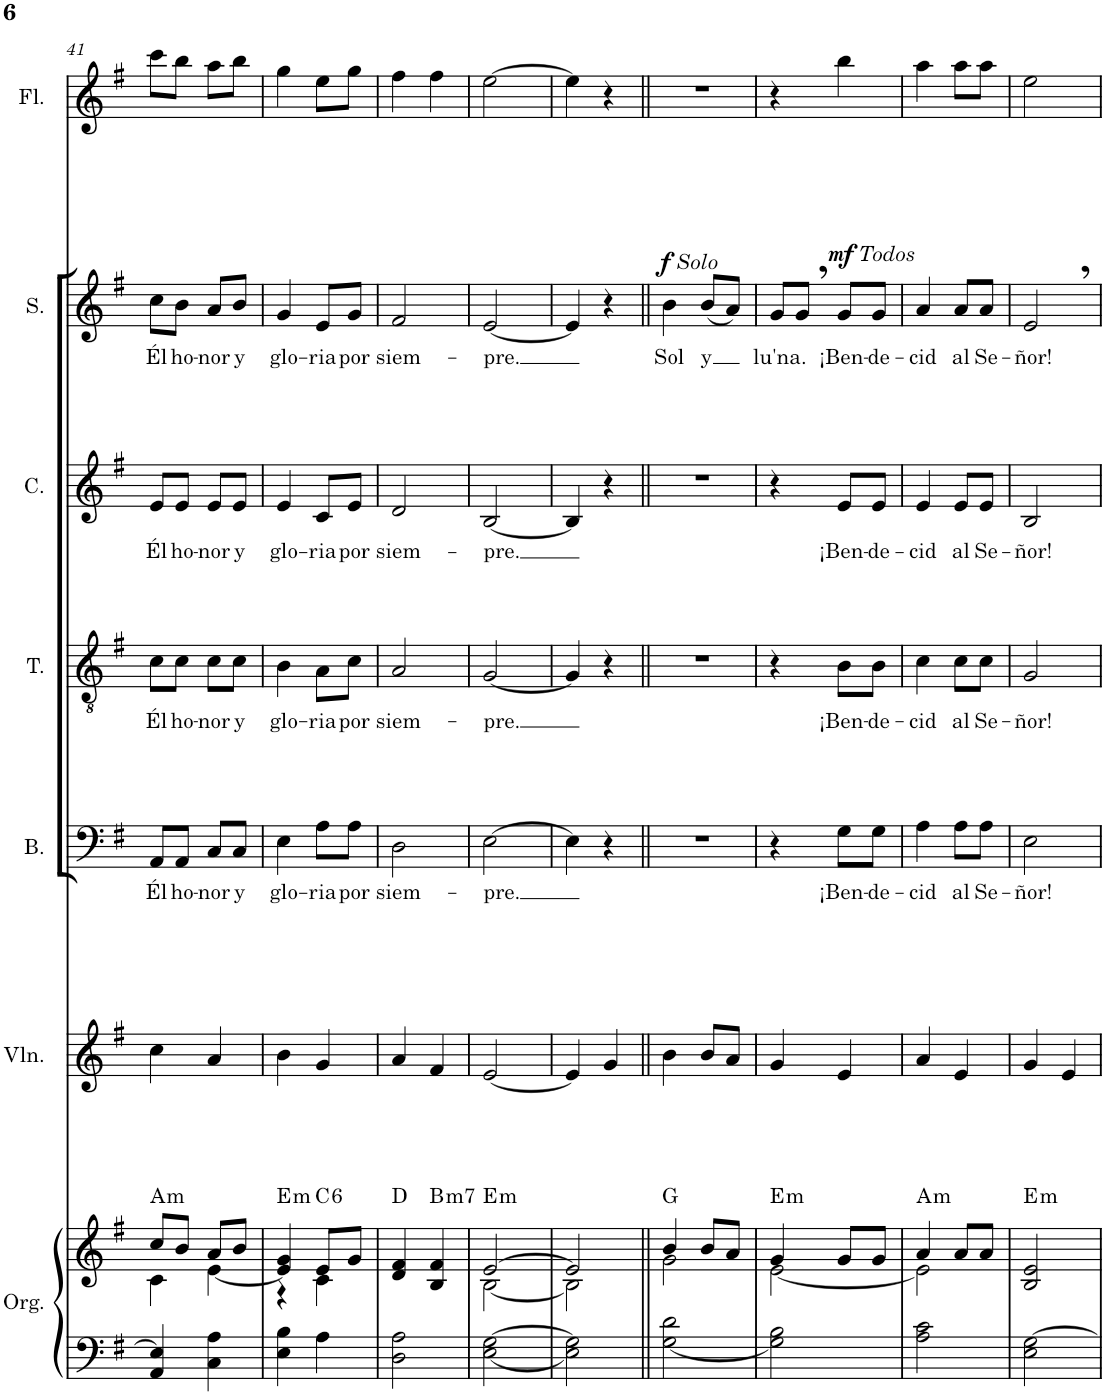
**kern	**kern	**harte	**kern	**kern	**text	**kern	**text	**kern	**text	**kern	**text	**dynam	**kern
*part7	*part7	*part7	*part6	*part5	*part5	*part4	*part4	*part3	*part3	*part2	*part2	*part2	*part1
*staff8	*staff7	*	*staff6	*staff5	*staff5	*staff4	*staff4	*staff3	*staff3	*staff2	*staff2	*staff2	*staff1
*I"Órgano	*	*	*I"Violín	*I"Bajo	*	*I"Tenor	*	*I"Contralto	*	*I"Soprano	*	*	*I"Flauta
*	*	*	*I'Vln.	*I'B.	*	*I'T.	*	*I'C.	*	*I'S.	*	*	*I'Fl.
!!LO:PB:g=z
*clefF4	*clefG2	*	*clefG2	*clefF4	*	*clefGv2	*	*clefG2	*	*clefG2	*	*	*clefG2
*k[f#]	*k[f#]	*	*k[f#]	*k[f#]	*	*k[f#]	*	*k[f#]	*	*k[f#]	*	*	*k[f#]
*M2/4	*M2/4	*	*M2/4	*M2/4	*	*M2/4	*	*M2/4	*	*M2/4	*	*	*M2/4
=41	=41	=41	=41	=41	=41	=41	=41	=41	=41	=41	=41	=41	=41
*	*^	*	*	*	*	*	*	*	*	*	*	*	*
!	!	!	!LO:H:kt=m	!	!	!LO:LY:b	!	!LO:LY:b	!	!LO:LY:b	!	!LO:LY:b	!	!
4AA/ 4E/]	8cc/L	4c\	A:min	4cc\	8AA/L	Él	8c\L	Él	8e/L	Él	8cc\L	Él	.	8ccc\L
!	!	!	!	!	!	!LO:LY:b	!	!LO:LY:b	!	!LO:LY:b	!	!LO:LY:b	!	!
.	8b/J	.	.	.	8AA/J	ho-	8c\J	ho-	8e/J	ho-	8b\J	ho-	.	8bb\J
!	!	!	!	!	!	!LO:LY:b	!	!LO:LY:b	!	!LO:LY:b	!	!LO:LY:b	!	!
4C\ 4A\	8a/L	[4e\	.	4a/	8C/L	-nor	8c\L	-nor	8e/L	-nor	8a/L	-nor	.	8aa\L
!	!	!	!	!	!	!LO:LY:b	!	!LO:LY:b	!	!LO:LY:b	!	!LO:LY:b	!	!
.	8b/J	.	.	.	8C/J	y	8c\J	y	8e/J	y	8b/J	y	.	8bb\J
=42	=42	=42	=42	=42	=42	=42	=42	=42	=42	=42	=42	=42	=42	=42
!	!	!	!LO:H:kt=m	!	!	!LO:LY:b	!	!LO:LY:b	!	!LO:LY:b	!	!LO:LY:b	!	!
4E\ 4B\	4e/] 4g/	4r	E:min	4b\	4E\	glo-	4B\	glo-	4e/	glo-	4g/	glo-	.	4gg\
!	!	!	!LO:H:kt=6	!	!	!LO:LY:b	!	!LO:LY:b	!	!LO:LY:b	!	!LO:LY:b	!	!
4A\	8e/L	4c\	C:maj6	4g/	8A\L	-ria	8A\L	-ria	8c/L	-ria	8e/L	-ria	.	8ee\L
!	!	!	!	!	!	!LO:LY:b	!	!LO:LY:b	!	!LO:LY:b	!	!LO:LY:b	!	!
.	8g/J	.	.	.	8A\J	por	8c\J	por	8e/J	por	8g/J	por	.	8gg\J
*	*v	*v	*	*	*	*	*	*	*	*	*	*	*	*
=43	=43	=43	=43	=43	=43	=43	=43	=43	=43	=43	=43	=43	=43
!	!	!	!	!	!LO:LY:b	!	!LO:LY:b	!	!LO:LY:b	!	!LO:LY:b	!	!
2D\ 2A\	4d/ 4f#/	D:maj	4a/	2D\	siem-	2A/	siem-	2d/	siem-	2f#/	siem-	.	4ff#\
!	!	!LO:H:kt=m7	!	!	!	!	!	!	!	!	!	!	!
.	4B/ 4f#/	B:min7	4f#/	.	.	.	.	.	.	.	.	.	4ff#\
=44	=44	=44	=44	=44	=44	=44	=44	=44	=44	=44	=44	=44	=44
*	*^	*	*	*	*	*	*	*	*	*	*	*	*
!	!	!	!LO:H:kt=m	!	!	!LO:LY:b	!	!LO:LY:b	!	!LO:LY:b	!	!LO:LY:b	!	!
[2E\ [2G\	[2e/	[2B\	E:min	[2e/	[2E\	-pre.	[2G/	-pre.	[2B/	-pre.	[2e/	-pre.	.	[2ee\
=45	=45	=45	=45	=45	=45	=45	=45	=45	=45	=45	=45	=45	=45	=45
2E\] 2G\]	2e/]	2B\]	.	4e/]	4E\]	.	4G/]	.	4B/]	.	4e/]	.	.	4ee\]
.	.	.	.	4g/	4r	.	4r	.	4r	.	4r	.	.	4r
=46||	=46||	=46||	=46||	=46||	=46||	=46||	=46||	=46||	=46||	=46||	=46||	=46||	=46||	=46||
!	!	!	!	!	!	!	!	!	!	!	!LO:TX:a:i:t=Solo	!	!	!
!	!	!	!	!	!	!	!	!	!	!	!	!LO:LY:b	!LO:DY:a	!
[2G\ 2d\	4b/	2g\	G:maj	4b\	2r	.	2r	.	2r	.	4b\	Sol	f	2r
!	!	!	!	!	!	!	!	!	!	!	!	!LO:LY:b	!	!
.	8b/L	.	.	8b/L	.	.	.	.	.	.	(8b/L	y	.	.
.	8a/J	.	.	8a/J	.	.	.	.	.	.	8a/J)	.	.	.
=47	=47	=47	=47	=47	=47	=47	=47	=47	=47	=47	=47	=47	=47	=47
!	!	!	!LO:H:kt=m	!	!	!	!	!	!	!	!	!LO:LY:b	!	!
2G\] 2B\	4g/	[2e\	E:min	4g/	4r	.	4r	.	4r	.	8g/L	lu'na.	.	4r
.	.	.	.	.	.	.	.	.	.	.	8g,/J	.	.	.
!	!	!	!	!	!	!	!	!	!	!	!LO:TX:a:i:t=Todos	!	!	!
!	!	!	!	!	!	!LO:LY:b	!	!LO:LY:b	!	!LO:LY:b	!	!LO:LY:b	!LO:DY:a	!
.	8g/L	.	.	4e/	8G\L	¡Ben-	8B\L	¡Ben-	8e/L	¡Ben-	8g/L	¡Ben-	mf	4bb\
!	!	!	!	!	!	!LO:LY:b	!	!LO:LY:b	!	!LO:LY:b	!	!LO:LY:b	!	!
.	8g/J	.	.	.	8G\J	-de-	8B\J	-de-	8e/J	-de-	8g/J	-de-	.	.
=48	=48	=48	=48	=48	=48	=48	=48	=48	=48	=48	=48	=48	=48	=48
!	!	!	!LO:H:kt=m	!	!	!LO:LY:b	!	!LO:LY:b	!	!LO:LY:b	!	!LO:LY:b	!	!
2A\ 2c\	4a/	2e\]	A:min	4a/	4A\	-cid	4c\	-cid	4e/	-cid	4a/	-cid	.	4aa\
!	!	!	!	!	!	!LO:LY:b	!	!LO:LY:b	!	!LO:LY:b	!	!LO:LY:b	!	!
.	8a/L	.	.	4e/	8A\L	al	8c\L	al	8e/L	al	8a/L	al	.	8aa\L
!	!	!	!	!	!	!LO:LY:b	!	!LO:LY:b	!	!LO:LY:b	!	!LO:LY:b	!	!
.	8a/J	.	.	.	8A\J	Se-	8c\J	Se-	8e/J	Se-	8a/J	Se-	.	8aa\J
*	*v	*v	*	*	*	*	*	*	*	*	*	*	*	*
=49	=49	=49	=49	=49	=49	=49	=49	=49	=49	=49	=49	=49	=49
!	!	!LO:H:kt=m	!	!	!LO:LY:b	!	!LO:LY:b	!	!LO:LY:b	!	!LO:LY:b	!	!
2E\ [2G\	2B/ 2e/	E:min	4g/	2E\	-ñor!	2G/	-ñor!	2B/	-ñor!	2e,/	-ñor!	.	2ee\
.	.	.	4e/	.	.	.	.	.	.	.	.	.	.
=	=	=	=	=	=	=	=	=	=	=	=	=	=
*-	*-	*-	*-	*-	*-	*-	*-	*-	*-	*-	*-	*-	*-
